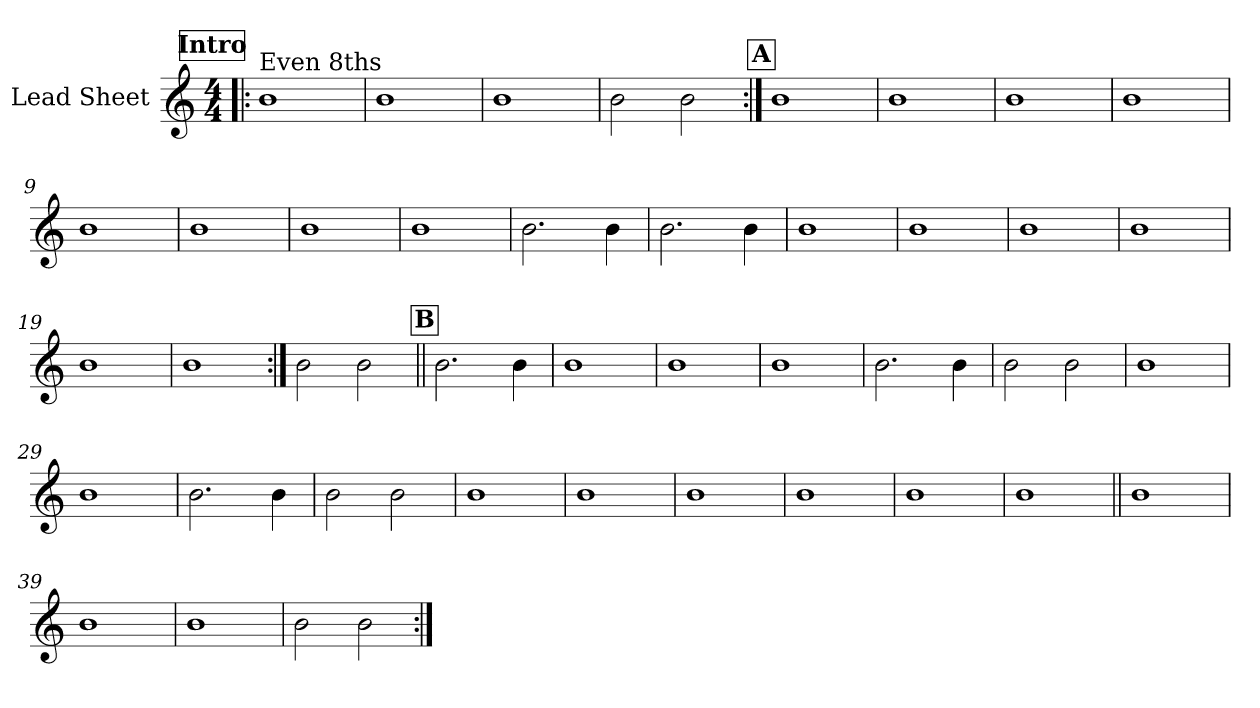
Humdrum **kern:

**kern
*part1
*staff1
*I"Lead Sheet
*clefG2
*k[]
*M4/4
!!LO:REH:place=s1:a:fs=14:t=Intro
=1!|:
!LO:TX:a:t=Even 8ths
1b
=2
1b
=3
1b
=4
2b\
2b\
!!LO:LB:g=z
!!LO:REH:place=s1:a:fs=14:t=A
=5:|!
1b
=6
1b
=7
1b
=8
1b
!!LO:LB:g=z
=9
1b
=10
1b
=11
1b
=12
1b
!!LO:LB:g=z
=13
2.b\
4b\
=14
2.b\
4b\
=15
1b
=16
1b
!!LO:LB:g=z
=17
1b
=18
1b
=19
1b
=20
1b
=21:|!
2b\
2b\
!!LO:LB:g=z
!!LO:REH:place=s1:a:fs=14:t=B
=22||
2.b\
4b\
=23
1b
=24
1b
=25
1b
!!LO:LB:g=z
=26
2.b\
4b\
=27
2b\
2b\
=28
1b
=29
1b
!!LO:LB:g=z
=30
2.b\
4b\
=31
2b\
2b\
=32
1b
=33
1b
!!LO:LB:g=z
=34
1b
=35
1b
=36
1b
=37
1b
!!LO:LB:g=z
=38||
1b
=39
1b
=40
1b
=41
2b\
2b\
=:|!
*-
